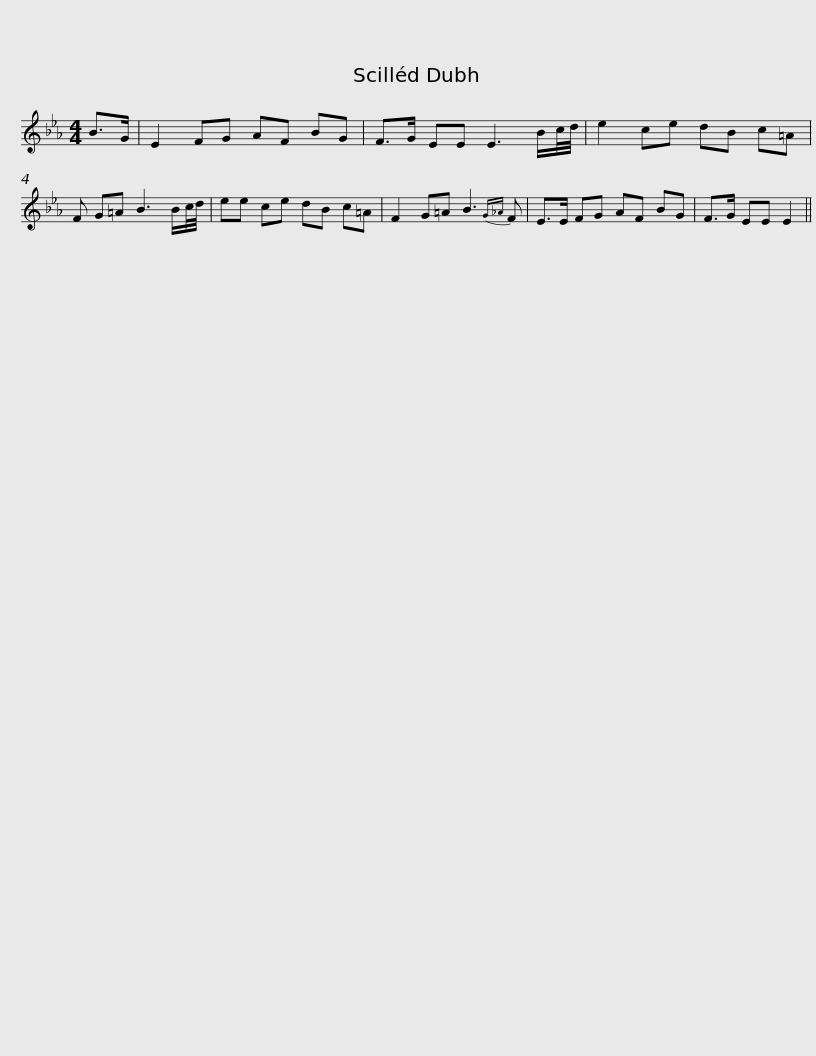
X:1
L:1/8
M:4/4
I:linebreak $
K:Eb
V:1 treble
V:1
 B>G | E2 FG AF BG | F>G EE E3 B/c/4d/4 | e2 ce dB c=A | F G=A B3 B/c/4d/4 | %5
 ee ce dB c=A |$ F2 G=A B3{G_A} F | E>E FG AF BG | F>G EE E2 || %9
